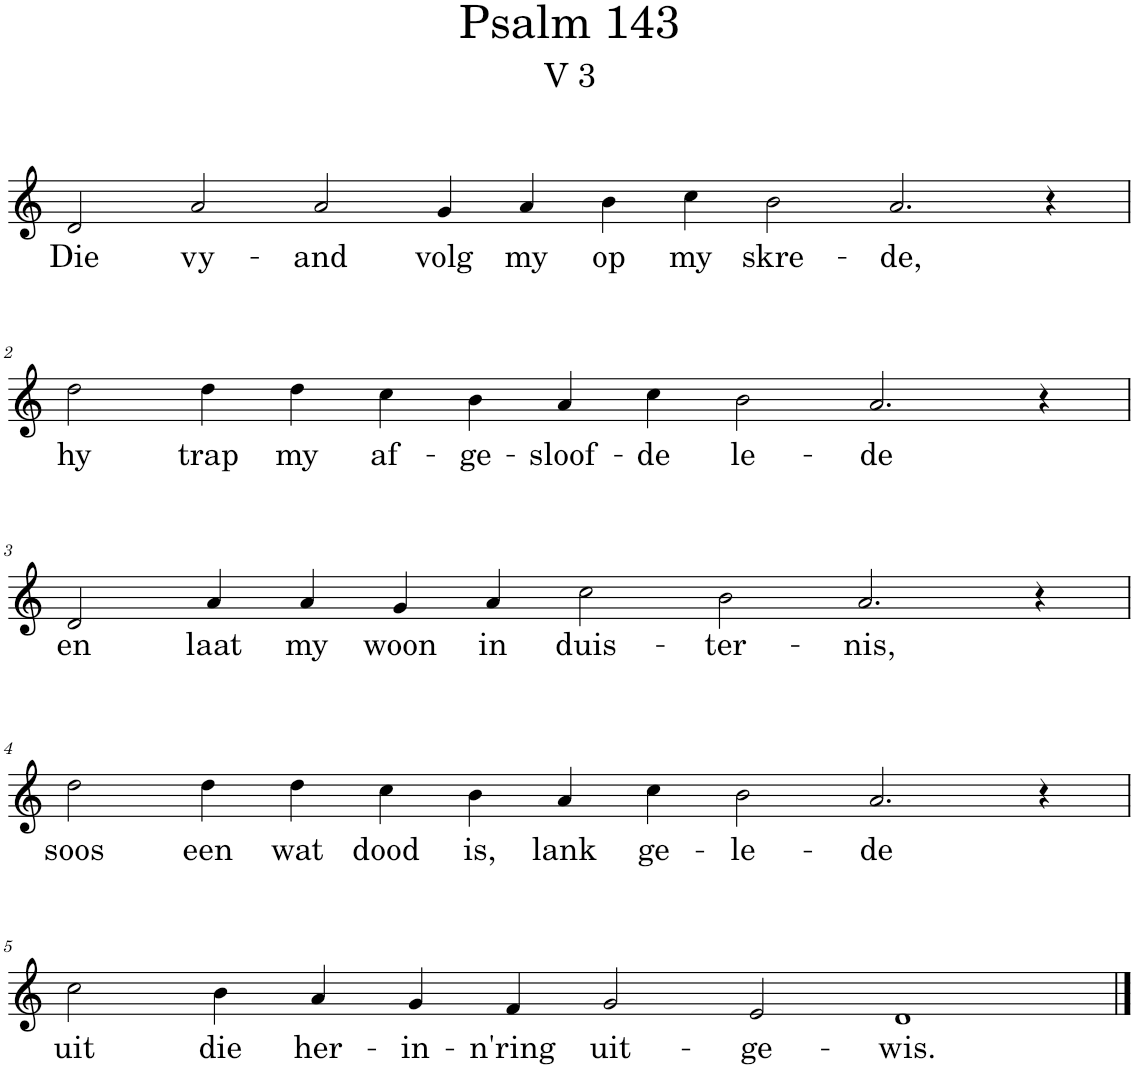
**kern	**text
*part1	*part1
*staff1	*staff1
*I"Pipe Organ	*
*I'Org.	*
*clefG2	*
*k[]	*
*M16/4	*
=1	=1
!	!LO:LY:b
2d/	Die
!	!LO:LY:b
2a/	vy-
!	!LO:LY:b
2a/	-and
!	!LO:LY:b
4g/	volg
!	!LO:LY:b
4a/	my
!	!LO:LY:b
4b\	op
!	!LO:LY:b
4cc\	my
!	!LO:LY:b
2b\	skre-
!	!LO:LY:b
2.a/	-de,
4r	.
!!LO:LB:g=z
=2	=2
*M14/4	*
!	!LO:LY:b
2dd\	hy
!	!LO:LY:b
4dd\	trap
!	!LO:LY:b
4dd\	my
!	!LO:LY:b
4cc\	af-
!	!LO:LY:b
4b\	-ge-
!	!LO:LY:b
4a/	-sloof-
!	!LO:LY:b
4cc\	-de
!	!LO:LY:b
2b\	le-
!	!LO:LY:b
2.a/	-de
4r	.
!!LO:LB:g=z
=3	=3
!	!LO:LY:b
2d/	en
!	!LO:LY:b
4a/	laat
!	!LO:LY:b
4a/	my
!	!LO:LY:b
4g/	woon
!	!LO:LY:b
4a/	in
!	!LO:LY:b
2cc\	duis-
!	!LO:LY:b
2b\	-ter-
!	!LO:LY:b
2.a/	-nis,
4r	.
!!LO:LB:g=z
=4	=4
!	!LO:LY:b
2dd\	soos
!	!LO:LY:b
4dd\	een
!	!LO:LY:b
4dd\	wat
!	!LO:LY:b
4cc\	dood
!	!LO:LY:b
4b\	is,
!	!LO:LY:b
4a/	lank
!	!LO:LY:b
4cc\	ge-
!	!LO:LY:b
2b\	-le-
!	!LO:LY:b
2.a/	-de
4r	.
!!LO:LB:g=z
=5	=5
!	!LO:LY:b
2cc\	uit
!	!LO:LY:b
4b\	die
!	!LO:LY:b
4a/	her-
!	!LO:LY:b
4g/	-in-
!	!LO:LY:b
4f/	-n'ring
!	!LO:LY:b
2g/	uit-
!	!LO:LY:b
2e/	-ge-
!	!LO:LY:b
1d	-wis.
==	==
*-	*-
